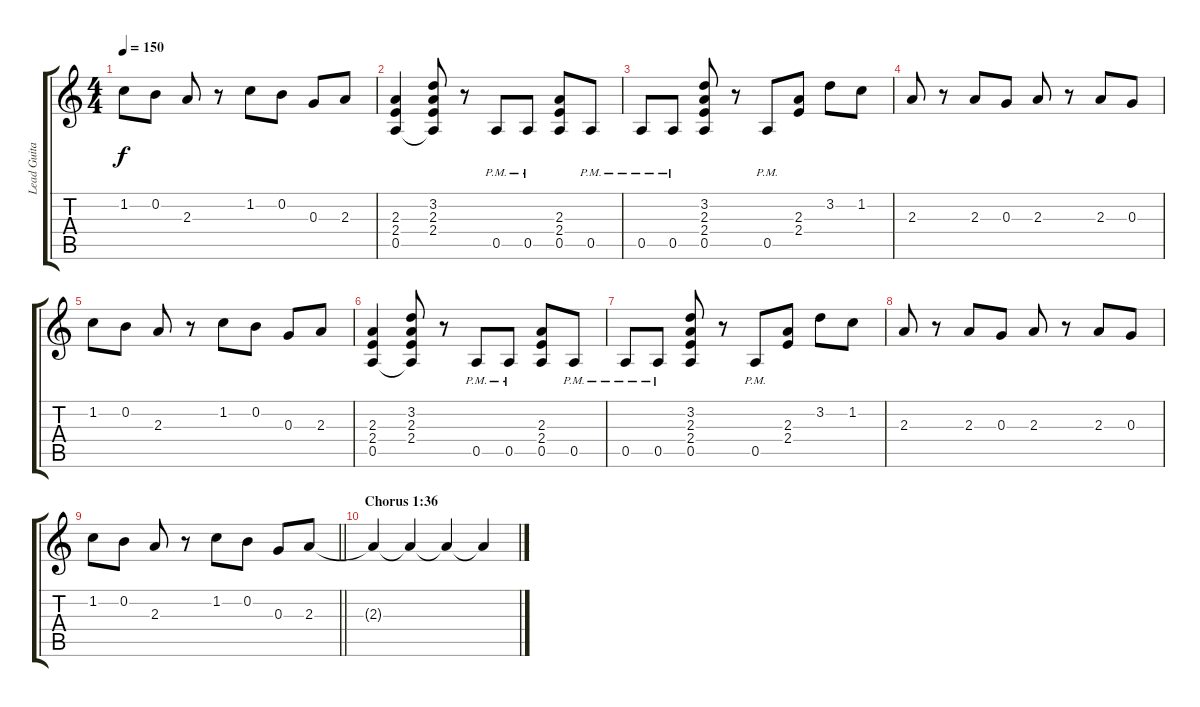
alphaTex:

\track ("Lead Guitar" "Lead Guita") {instrument overdrivenguitar}
\staff {score tabs}
\tuning (E4 B3 G3 D3 A2 E2) {hide}
\ts (4 4)
\tempo 150
\clef g2
\ks c
1.2.8{dy f} 0.2.8 2.3.8 r.8 1.2.8 0.2.8 0.3.8 2.3.8 |
(2.3 2.4 0.5).4 (3.2 2.3 2.4 0.5{t}).8 r.8 0.5{pm}.8 0.5{pm}.8 (2.3 2.4 0.5).8 0.5{pm}.8 |
0.5{pm}.8 0.5{pm}.8 (3.2 2.3 2.4 0.5).8 r.8 0.5{pm}.8 (2.3 2.4).8 3.2.8 1.2.8 |
2.3.8 r.8 2.3.8 0.3.8 2.3.8 r.8 2.3.8 0.3.8 |
1.2.8 0.2.8 2.3.8 r.8 1.2.8 0.2.8 0.3.8 2.3.8 |
(2.3 2.4 0.5).4 (3.2 2.3 2.4 0.5{t}).8 r.8 0.5{pm}.8 0.5{pm}.8 (2.3 2.4 0.5).8 0.5{pm}.8 |
0.5{pm}.8 0.5{pm}.8 (3.2 2.3 2.4 0.5).8 r.8 0.5{pm}.8 (2.3 2.4).8 3.2.8 1.2.8 |
2.3.8 r.8 2.3.8 0.3.8 2.3.8 r.8 2.3.8 0.3.8 |
\barLineRight lightlight
1.2.8 0.2.8 2.3.8 r.8 1.2.8 0.2.8 0.3.8 2.3.8 |
\section ("" "Chorus 1:36")
2.3{t}.4{volume 6} 2.3{t}.4 2.3{t}.4 2.3{t}.4
